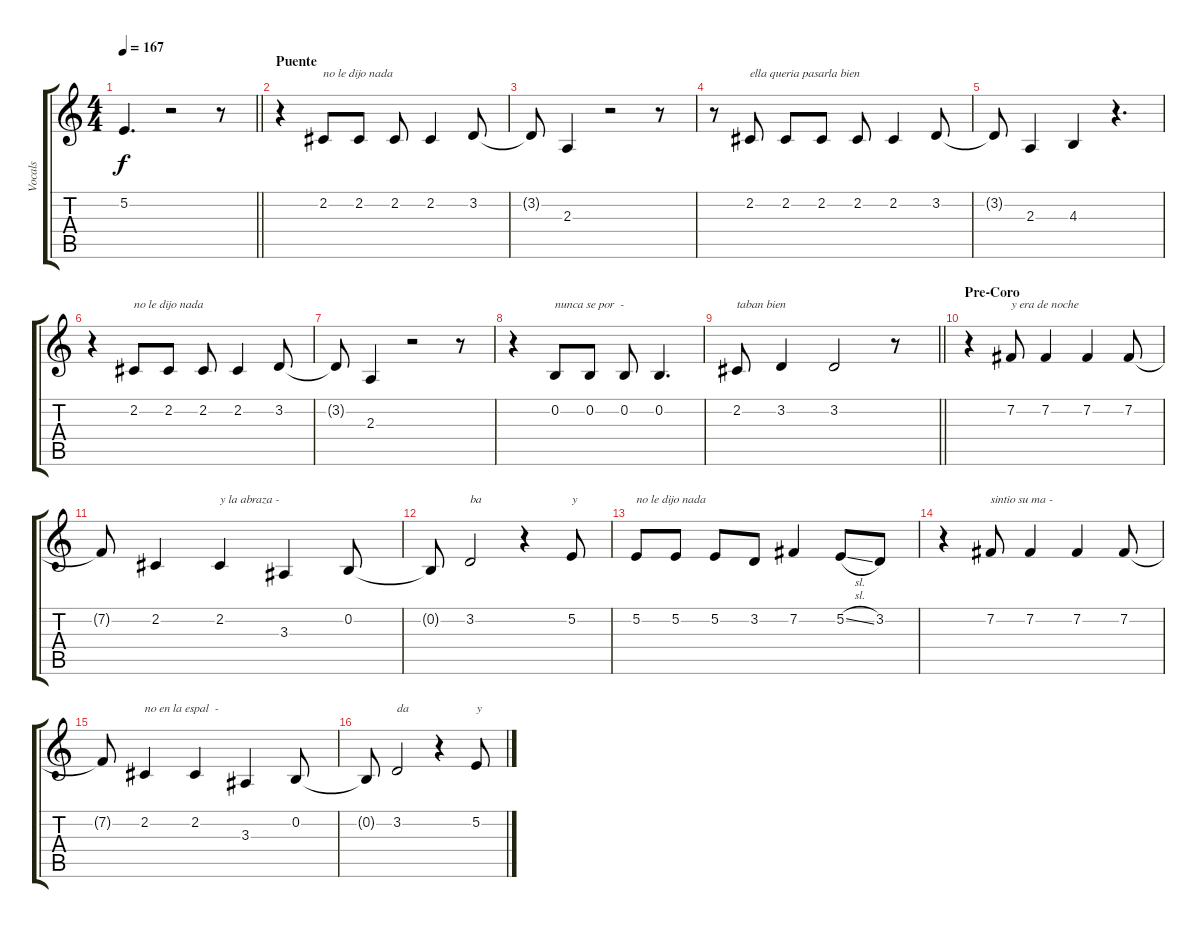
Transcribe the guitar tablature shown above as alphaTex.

\track ("Vocals" "Vocals") {instrument violin}
\staff {score tabs}
\tuning (E4 B3 G3 D3 A2 E2) {hide}
\ts (4 4)
\tempo 167
\clef g2
\barLineRight lightlight
\ks c
5.2{t}.4{d dy f} r.2 r.8 |
\section ("" "Puente")
r.4 2.2.8{txt "no le dijo nada"} 2.2.8 2.2.8 2.2.4 3.2.8 |
3.2{t}.8 2.3.4 r.2 r.8 |
r.8 2.2.8{txt "ella queria pasarla bien"} 2.2.8 2.2.8 2.2.8 2.2.4 3.2.8 |
3.2{t}.8 2.3.4 4.3.4 r.4{d} |
r.4 2.2.8{txt "no le dijo nada"} 2.2.8 2.2.8 2.2.4 3.2.8 |
3.2{t}.8 2.3.4 r.2 r.8 |
r.4 0.2.8{txt "nunca se por  -"} 0.2.8 0.2.8 0.2.4{d} |
\barLineRight lightlight
2.2.8{txt "taban bien"} 3.2.4 3.2.2 r.8 |
\section ("" "Pre-Coro")
r.4 7.2.8{txt "y era de noche"} 7.2.4 7.2.4 7.2.8 |
7.2{t}.8 2.2.4 2.2.4{txt "y la abraza -"} 3.3.4 0.2.8 |
0.2{t}.8 3.2.2{txt "ba"} r.4 5.2.8{txt "y"} |
5.2.8{txt "no le dijo nada"} 5.2.8 5.2.8 3.2.8 7.2.4 5.2{sl}.8 3.2.8 |
r.4 7.2.8{txt "sintio su ma -"} 7.2.4 7.2.4 7.2.8 |
7.2{t}.8 2.2.4{txt "no en la espal  -"} 2.2.4 3.3.4 0.2.8 |
0.2{t}.8 3.2.2{txt "da"} r.4 5.2.8{txt "y"}
